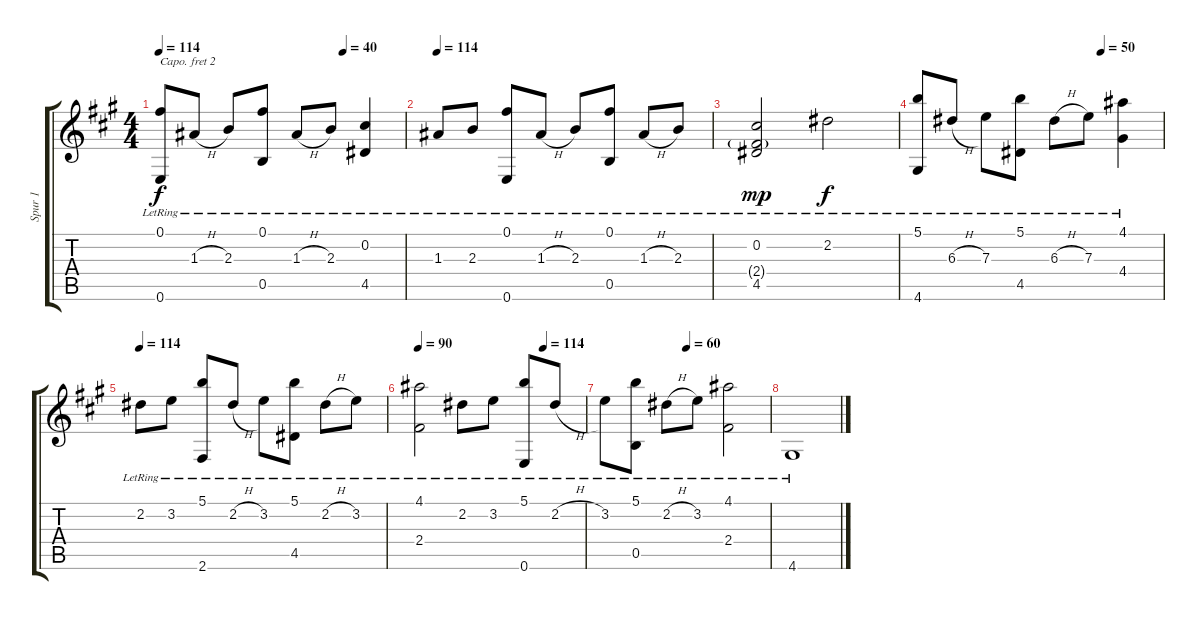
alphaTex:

\track ("Spur 1" "Spur 1") {instrument acousticguitarnylon}
\staff {score tabs}
\capo 2
\tuning (E4 B3 G3 D3 A2 D2) {hide}
\ts (4 4)
\tempo 114
\tempo (40 0.75)
\clef g2
\ks f#minor
(0.1{lr} 0.6{lr}).8{dy f} 1.3{h lr}.8 2.3{lr}.8 (0.1{lr} 0.5{lr}).8 1.3{h lr}.8 2.3{lr}.8 (0.2{lr} 4.5{lr}).4 |
\tempo 114
1.3{lr}.8 2.3{lr}.8 (0.1{lr} 0.6{lr}).8 1.3{h lr}.8 2.3{lr}.8 (0.1{lr} 0.5{lr}).8 1.3{h lr}.8 2.3{lr}.8 |
(0.2{lr} 2.4{g lr} 4.5{lr}).2{dy mp} 2.2{lr}.2{dy f} |
\tempo (50 0.75)
(5.1{lr} 4.6{lr}).8 6.3{h lr}.8 7.3{lr}.8 (5.1{lr} 4.5{lr}).8 6.3{h lr}.8 7.3{lr}.8 (4.1{lr} 4.4{lr}).4 |
\tempo 114
2.2{lr}.8 3.2{lr}.8 (5.1{lr} 2.6{lr}).8 2.2{h lr}.8 3.2{lr}.8 (5.1{lr} 4.5{lr}).8 2.2{h lr}.8 3.2{lr}.8 |
\tempo 90
\tempo (114 0.75)
(4.1{lr} 2.4{lr}).2 2.2{lr}.8 3.2{lr}.8 (5.1{lr} 0.6{lr}).8 2.2{h lr}.8 |
\tempo (60 0.5)
3.2{lr}.8 (5.1{lr} 0.5{lr}).8 2.2{h lr}.8 3.2{lr}.8 (4.1{lr} 2.4{lr}).2 |
4.6{lr}.1
